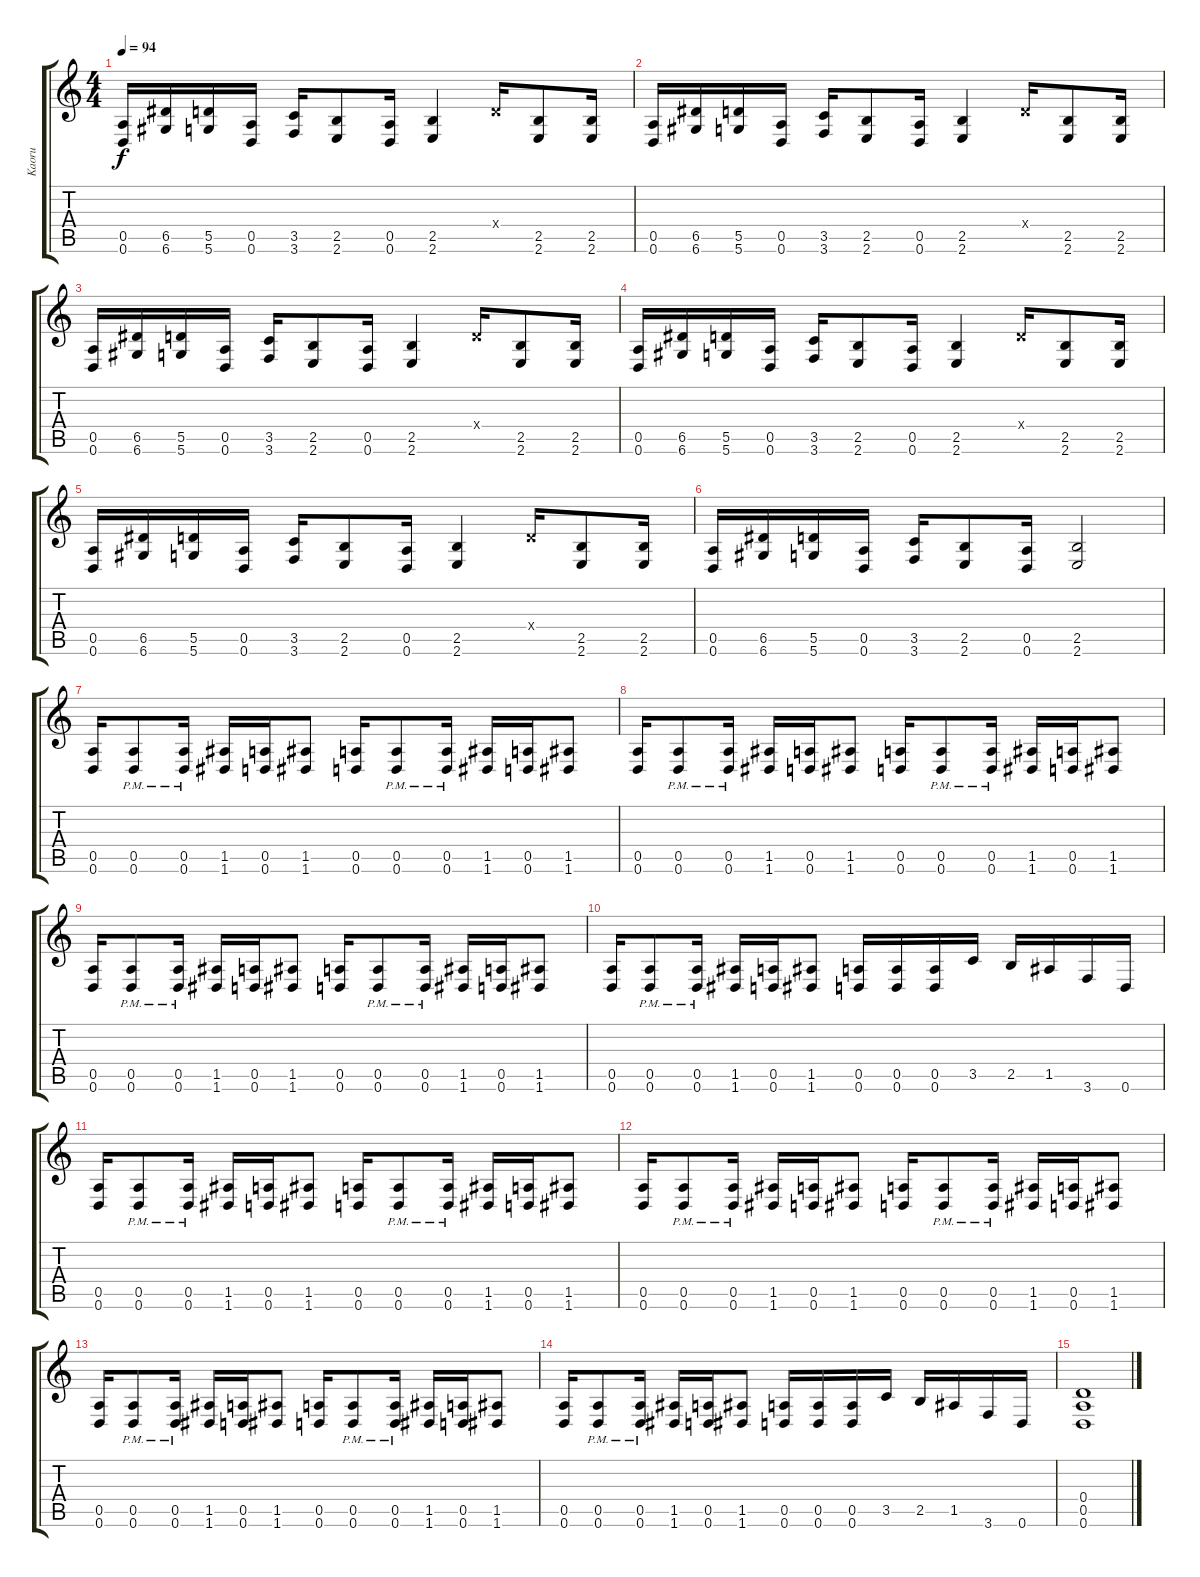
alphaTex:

\track ("Kaoru" "Kaoru") {instrument distortionguitar}
\staff {score tabs}
\tuning (E4 B3 G3 D3 A2 D2) {hide}
\ts (4 4)
\tempo 94
\clef g2
\ks c
(0.5 0.6).16{dy f} (6.5 6.6).16 (5.5 5.6).16 (0.5 0.6).16 (3.5 3.6).16 (2.5 2.6).8 (0.5 0.6).16 (2.5 2.6).4 0.4{x}.16 (2.5 2.6).8 (2.5 2.6).16 |
(0.5 0.6).16 (6.5 6.6).16 (5.5 5.6).16 (0.5 0.6).16 (3.5 3.6).16 (2.5 2.6).8 (0.5 0.6).16 (2.5 2.6).4 0.4{x}.16 (2.5 2.6).8 (2.5 2.6).16 |
(0.5 0.6).16 (6.5 6.6).16 (5.5 5.6).16 (0.5 0.6).16 (3.5 3.6).16 (2.5 2.6).8 (0.5 0.6).16 (2.5 2.6).4 0.4{x}.16 (2.5 2.6).8 (2.5 2.6).16 |
(0.5 0.6).16 (6.5 6.6).16 (5.5 5.6).16 (0.5 0.6).16 (3.5 3.6).16 (2.5 2.6).8 (0.5 0.6).16 (2.5 2.6).4 0.4{x}.16 (2.5 2.6).8 (2.5 2.6).16 |
(0.5 0.6).16 (6.5 6.6).16 (5.5 5.6).16 (0.5 0.6).16 (3.5 3.6).16 (2.5 2.6).8 (0.5 0.6).16 (2.5 2.6).4 0.4{x}.16 (2.5 2.6).8 (2.5 2.6).16 |
(0.5 0.6).16 (6.5 6.6).16 (5.5 5.6).16 (0.5 0.6).16 (3.5 3.6).16 (2.5 2.6).8 (0.5 0.6).16 (2.5 2.6).2 |
(0.5 0.6).16 (0.5{pm} 0.6{pm}).8 (0.5{pm} 0.6{pm}).16 (1.5 1.6).16 (0.5 0.6).16 (1.5 1.6).8 (0.5 0.6).16 (0.5{pm} 0.6{pm}).8 (0.5{pm} 0.6{pm}).16 (1.5 1.6).16 (0.5 0.6).16 (1.5 1.6).8 |
(0.5 0.6).16 (0.5{pm} 0.6{pm}).8 (0.5{pm} 0.6{pm}).16 (1.5 1.6).16 (0.5 0.6).16 (1.5 1.6).8 (0.5 0.6).16 (0.5{pm} 0.6{pm}).8 (0.5{pm} 0.6{pm}).16 (1.5 1.6).16 (0.5 0.6).16 (1.5 1.6).8 |
(0.5 0.6).16 (0.5{pm} 0.6{pm}).8 (0.5{pm} 0.6{pm}).16 (1.5 1.6).16 (0.5 0.6).16 (1.5 1.6).8 (0.5 0.6).16 (0.5{pm} 0.6{pm}).8 (0.5{pm} 0.6{pm}).16 (1.5 1.6).16 (0.5 0.6).16 (1.5 1.6).8 |
(0.5 0.6).16 (0.5{pm} 0.6{pm}).8 (0.5{pm} 0.6{pm}).16 (1.5 1.6).16 (0.5 0.6).16 (1.5 1.6).8 (0.5 0.6).16 (0.5 0.6).16 (0.5 0.6).16 3.5.16 2.5.16 1.5.16 3.6.16 0.6.16 |
(0.5 0.6).16 (0.5{pm} 0.6{pm}).8 (0.5{pm} 0.6{pm}).16 (1.5 1.6).16 (0.5 0.6).16 (1.5 1.6).8 (0.5 0.6).16 (0.5{pm} 0.6{pm}).8 (0.5{pm} 0.6{pm}).16 (1.5 1.6).16 (0.5 0.6).16 (1.5 1.6).8 |
(0.5 0.6).16 (0.5{pm} 0.6{pm}).8 (0.5{pm} 0.6{pm}).16 (1.5 1.6).16 (0.5 0.6).16 (1.5 1.6).8 (0.5 0.6).16 (0.5{pm} 0.6{pm}).8 (0.5{pm} 0.6{pm}).16 (1.5 1.6).16 (0.5 0.6).16 (1.5 1.6).8 |
(0.5 0.6).16 (0.5{pm} 0.6{pm}).8 (0.5{pm} 0.6{pm}).16 (1.5 1.6).16 (0.5 0.6).16 (1.5 1.6).8 (0.5 0.6).16 (0.5{pm} 0.6{pm}).8 (0.5{pm} 0.6{pm}).16 (1.5 1.6).16 (0.5 0.6).16 (1.5 1.6).8 |
(0.5 0.6).16 (0.5{pm} 0.6{pm}).8 (0.5{pm} 0.6{pm}).16 (1.5 1.6).16 (0.5 0.6).16 (1.5 1.6).8 (0.5 0.6).16 (0.5 0.6).16 (0.5 0.6).16 3.5.16 2.5.16 1.5.16 3.6.16 0.6.16 |
(0.4 0.5 0.6).1
